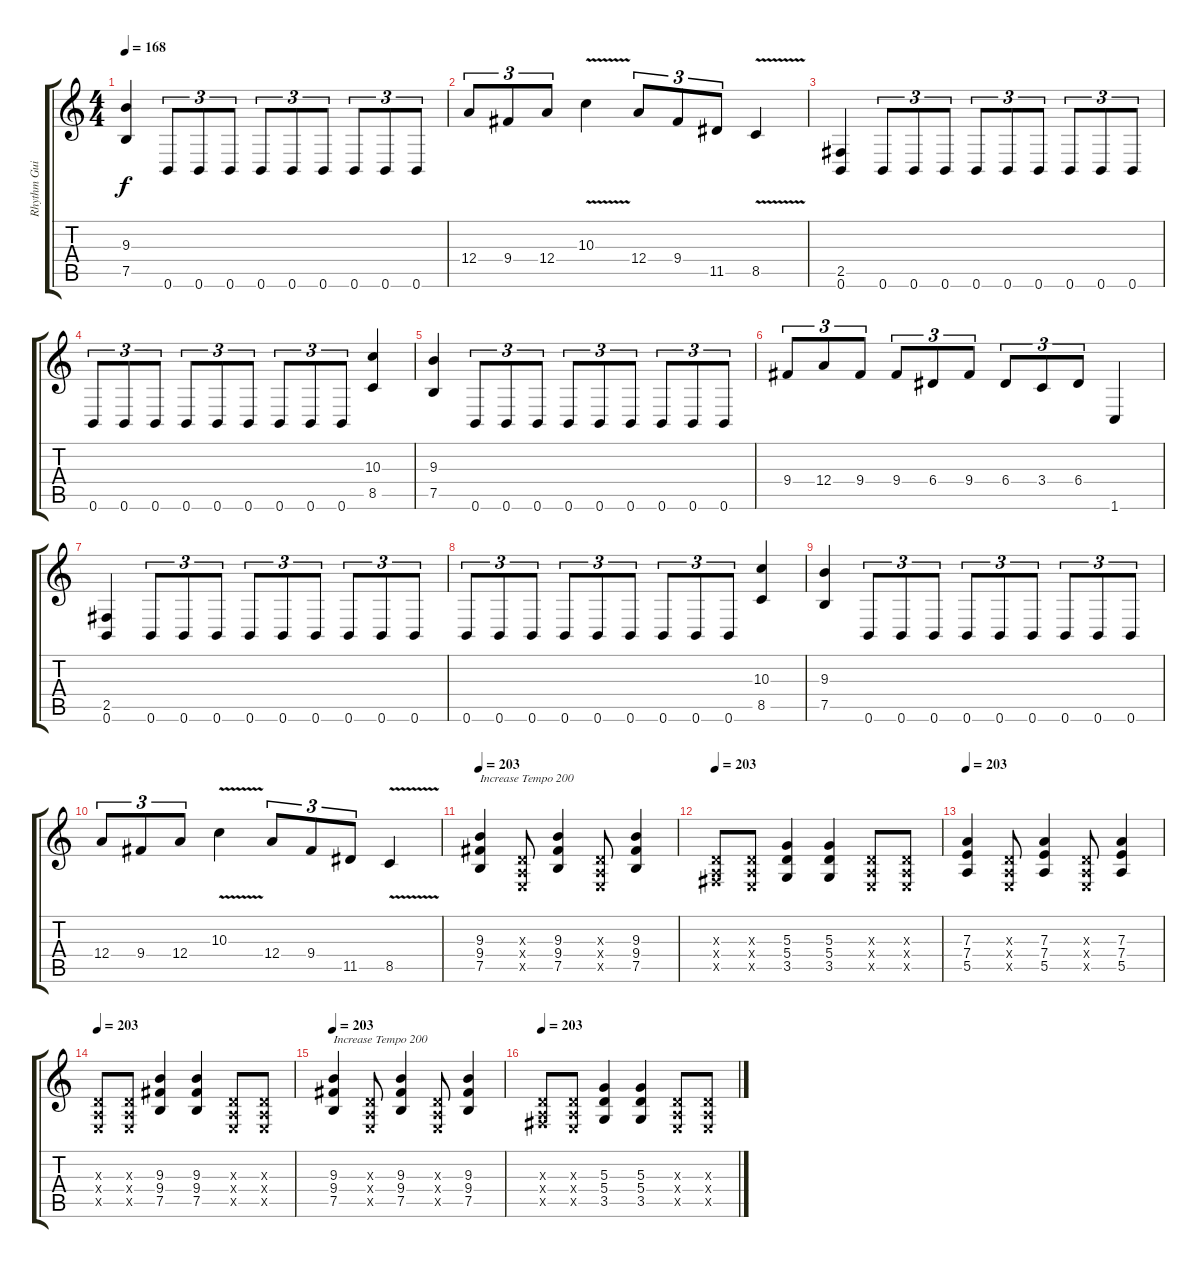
\track ("Rhythm Guitar I" "Rhythm Gui") {instrument distortionguitar}
\staff {score tabs}
\tuning (B3 Gb3 D3 A2 E2 B1) {hide}
\ts (4 4)
\tempo 168
\clef g2
\ks c
(9.3 7.5).4{dy f} 0.6.8{tu (3 2)} 0.6.8{tu (3 2)} 0.6.8{tu (3 2)} 0.6.8{tu (3 2)} 0.6.8{tu (3 2)} 0.6.8{tu (3 2)} 0.6.8{tu (3 2)} 0.6.8{tu (3 2)} 0.6.8{tu (3 2)} |
12.4.8{tu (3 2)} 9.4.8{tu (3 2)} 12.4.8{tu (3 2)} 10.3{v}.4 12.4.8{tu (3 2)} 9.4.8{tu (3 2)} 11.5.8{tu (3 2)} 8.5{v}.4 |
(2.5 0.6).4 0.6.8{tu (3 2)} 0.6.8{tu (3 2)} 0.6.8{tu (3 2)} 0.6.8{tu (3 2)} 0.6.8{tu (3 2)} 0.6.8{tu (3 2)} 0.6.8{tu (3 2)} 0.6.8{tu (3 2)} 0.6.8{tu (3 2)} |
0.6.8{tu (3 2)} 0.6.8{tu (3 2)} 0.6.8{tu (3 2)} 0.6.8{tu (3 2)} 0.6.8{tu (3 2)} 0.6.8{tu (3 2)} 0.6.8{tu (3 2)} 0.6.8{tu (3 2)} 0.6.8{tu (3 2)} (10.3 8.5).4 |
(9.3 7.5).4 0.6.8{tu (3 2)} 0.6.8{tu (3 2)} 0.6.8{tu (3 2)} 0.6.8{tu (3 2)} 0.6.8{tu (3 2)} 0.6.8{tu (3 2)} 0.6.8{tu (3 2)} 0.6.8{tu (3 2)} 0.6.8{tu (3 2)} |
9.4.8{tu (3 2)} 12.4.8{tu (3 2)} 9.4.8{tu (3 2)} 9.4.8{tu (3 2)} 6.4.8{tu (3 2)} 9.4.8{tu (3 2)} 6.4.8{tu (3 2)} 3.4.8{tu (3 2)} 6.4.8{tu (3 2)} 1.6.4 |
(2.5 0.6).4 0.6.8{tu (3 2)} 0.6.8{tu (3 2)} 0.6.8{tu (3 2)} 0.6.8{tu (3 2)} 0.6.8{tu (3 2)} 0.6.8{tu (3 2)} 0.6.8{tu (3 2)} 0.6.8{tu (3 2)} 0.6.8{tu (3 2)} |
0.6.8{tu (3 2)} 0.6.8{tu (3 2)} 0.6.8{tu (3 2)} 0.6.8{tu (3 2)} 0.6.8{tu (3 2)} 0.6.8{tu (3 2)} 0.6.8{tu (3 2)} 0.6.8{tu (3 2)} 0.6.8{tu (3 2)} (10.3 8.5).4 |
(9.3 7.5).4 0.6.8{tu (3 2)} 0.6.8{tu (3 2)} 0.6.8{tu (3 2)} 0.6.8{tu (3 2)} 0.6.8{tu (3 2)} 0.6.8{tu (3 2)} 0.6.8{tu (3 2)} 0.6.8{tu (3 2)} 0.6.8{tu (3 2)} |
12.4.8{tu (3 2)} 9.4.8{tu (3 2)} 12.4.8{tu (3 2)} 10.3{v}.4 12.4.8{tu (3 2)} 9.4.8{tu (3 2)} 11.5.8{tu (3 2)} 8.5{v}.4 |
\tempo 203
(9.3 9.4 7.5).4{txt "Increase Tempo 200"} (0.3{x} 0.4{x} 0.5{x}).8 (9.3 9.4 7.5).4 (0.3{x} 0.4{x} 0.5{x}).8 (9.3 9.4 7.5).4 |
\tempo 203
(0.3{x} 0.4{x} 2.5{x}).8 (0.3{x} 0.4{x} 0.5{x}).8 (5.3 5.4 3.5).4 (5.3 5.4 3.5).4 (0.3{x} 0.4{x} 0.5{x}).8 (0.3{x} 0.4{x} 0.5{x}).8 |
\tempo 203
(7.3 7.4 5.5).4 (0.3{x} 0.4{x} 0.5{x}).8 (7.3 7.4 5.5).4 (0.3{x} 0.4{x} 0.5{x}).8 (7.3 7.4 5.5).4 |
\tempo 203
(0.3{x} 0.4{x} 0.5{x}).8 (0.3{x} 0.4{x} 0.5{x}).8 (9.3 9.4 7.5).4 (9.3 9.4 7.5).4 (0.3{x} 0.4{x} 0.5{x}).8 (0.3{x} 0.4{x} 0.5{x}).8 |
\tempo 203
(9.3 9.4 7.5).4{txt "Increase Tempo 200"} (0.3{x} 0.4{x} 0.5{x}).8 (9.3 9.4 7.5).4 (0.3{x} 0.4{x} 0.5{x}).8 (9.3 9.4 7.5).4 |
\tempo 203
(0.3{x} 0.4{x} 2.5{x}).8 (0.3{x} 0.4{x} 0.5{x}).8 (5.3 5.4 3.5).4 (5.3 5.4 3.5).4 (0.3{x} 0.4{x} 0.5{x}).8 (0.3{x} 0.4{x} 0.5{x}).8
